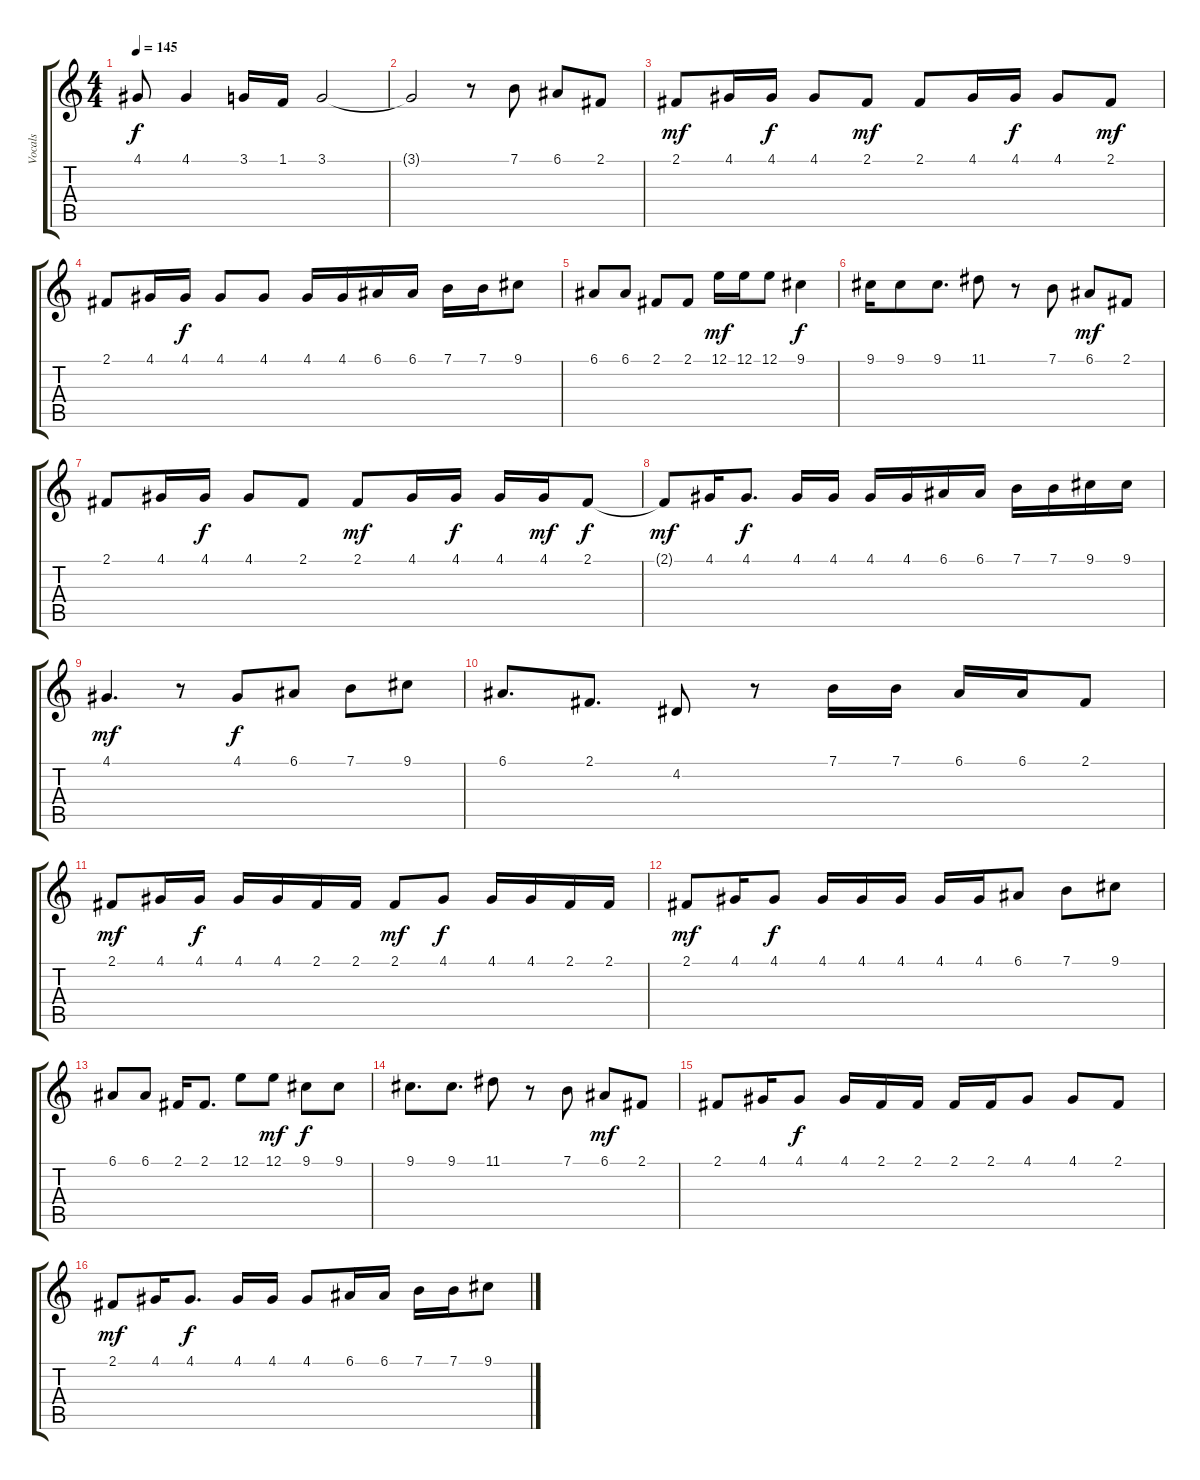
\track ("Vocals" "Vocals") {instrument lead2sawtooth}
\staff {score tabs}
\tuning (E4 B3 G3 D3 A2 E2) {hide}
\ts (4 4)
\tempo 145
\clef g2
\ks c
4.1.8{dy f} 4.1.4 3.1.16 1.1.16 3.1.2 |
3.1{t}.2 r.8 7.1.8 6.1.8 2.1.8 |
2.1.8{dy mf} 4.1.16 4.1.16{dy f} 4.1.8 2.1.8{dy mf} 2.1.8 4.1.16 4.1.16{dy f} 4.1.8 2.1.8{dy mf} |
2.1.8 4.1.16 4.1.16{dy f} 4.1.8 4.1.8 4.1.16 4.1.16 6.1.16 6.1.16 7.1.16 7.1.16 9.1.8 |
6.1.8 6.1.8 2.1.8 2.1.8 12.1.16{dy mf} 12.1.16 12.1.8 9.1.4{dy f} |
9.1.16 9.1.8 9.1.8{d} 11.1.8 r.8 7.1.8 6.1.8{dy mf} 2.1.8 |
2.1.8 4.1.16 4.1.16{dy f} 4.1.8 2.1.8 2.1.8{dy mf} 4.1.16 4.1.16{dy f} 4.1.16 4.1.16{dy mf} 2.1.8{dy f} |
2.1{t}.8{dy mf} 4.1.16 4.1.8{d dy f} 4.1.16 4.1.16 4.1.16 4.1.16 6.1.16 6.1.16 7.1.16 7.1.16 9.1.16 9.1.16 |
4.1.4{d dy mf} r.8 4.1.8{dy f} 6.1.8 7.1.8 9.1.8 |
6.1.8{d} 2.1.8{d} 4.2.8 r.8 7.1.16 7.1.16 6.1.16 6.1.16 2.1.8 |
2.1.8{dy mf} 4.1.16 4.1.16{dy f} 4.1.16 4.1.16 2.1.16 2.1.16 2.1.8{dy mf} 4.1.8{dy f} 4.1.16 4.1.16 2.1.16 2.1.16 |
2.1.8{dy mf} 4.1.16 4.1.8{dy f} 4.1.16 4.1.16 4.1.16 4.1.16 4.1.16 6.1.8 7.1.8 9.1.8 |
6.1.8 6.1.8 2.1.16 2.1.8{d} 12.1.8 12.1.8{dy mf} 9.1.8{dy f} 9.1.8 |
9.1.8{d} 9.1.8{d} 11.1.8 r.8 7.1.8 6.1.8{dy mf} 2.1.8 |
2.1.8 4.1.16 4.1.8{dy f} 4.1.16 2.1.16 2.1.16 2.1.16 2.1.16 4.1.8 4.1.8 2.1.8 |
2.1.8{dy mf} 4.1.16 4.1.8{d dy f} 4.1.16 4.1.16 4.1.8 6.1.16 6.1.16 7.1.16 7.1.16 9.1.8
